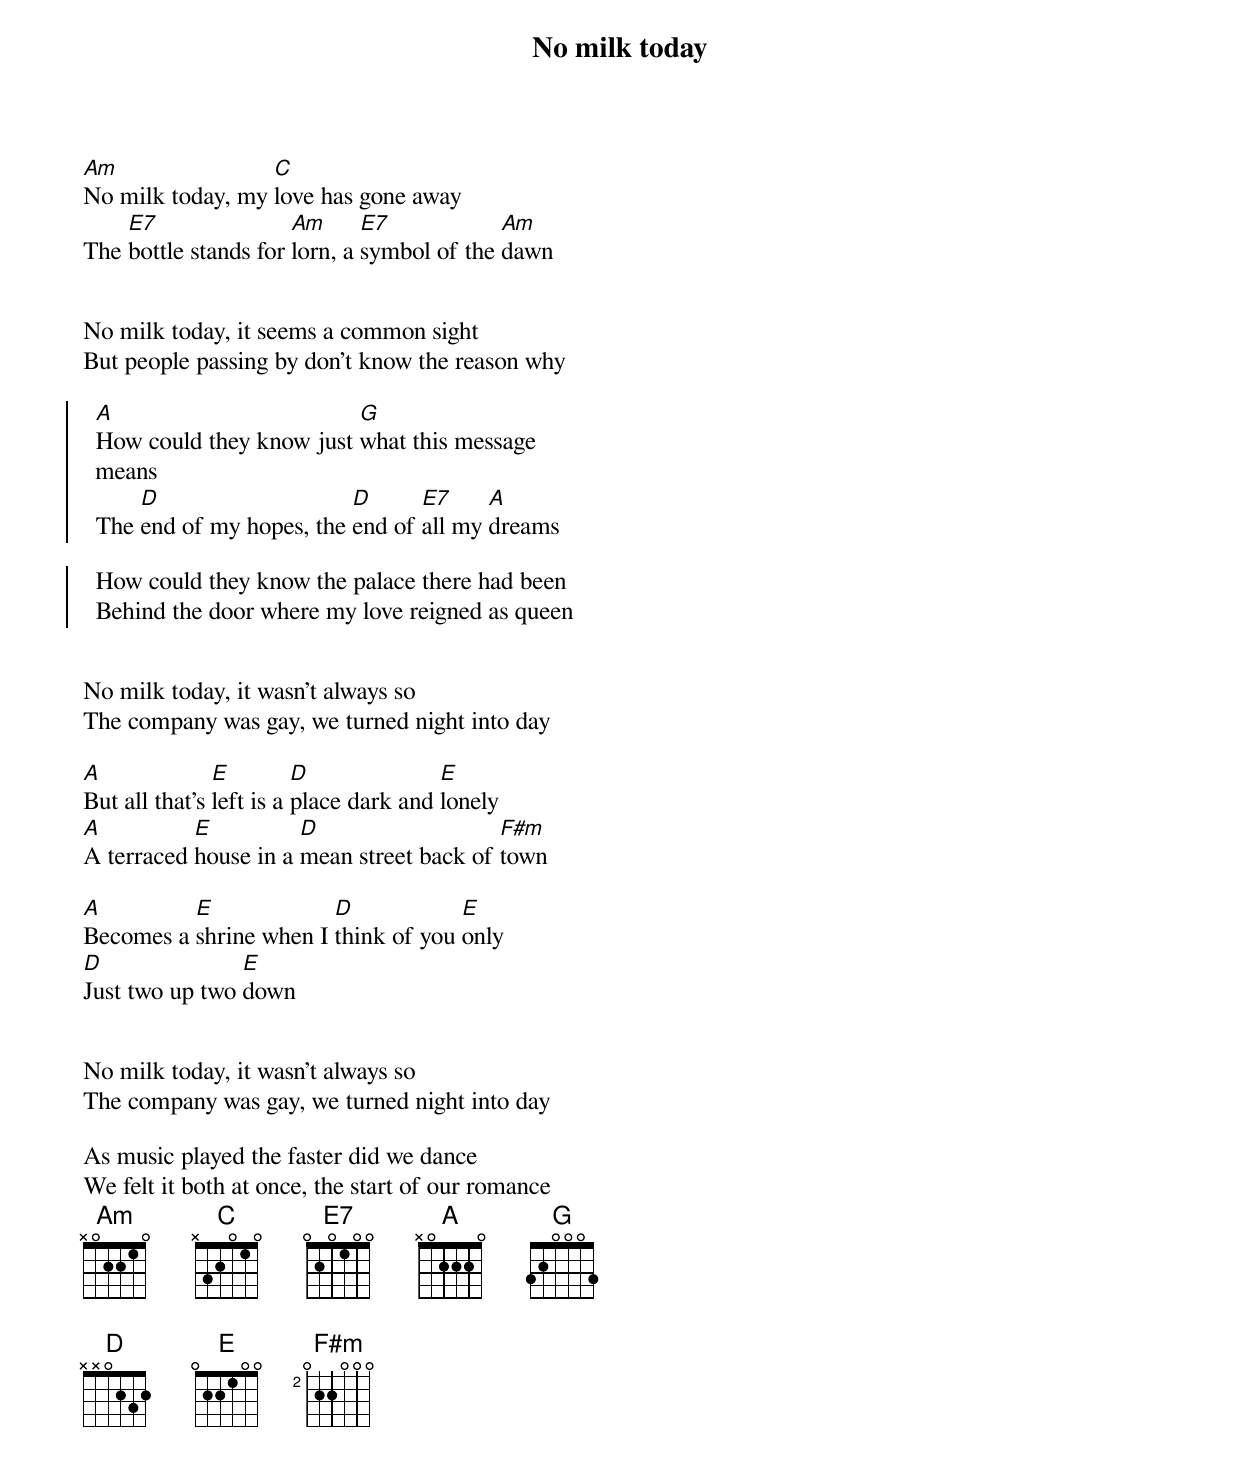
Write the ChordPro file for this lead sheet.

{title: No milk today}
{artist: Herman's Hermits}
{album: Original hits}
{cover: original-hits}
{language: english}
{columns: 2}
{define: Am frets X 0 2 2 1 0}
{define: C frets X 3 2 0 1 0}
{define: E7 frets 0 2 0 1 0 0}
{define: A frets X 0 2 2 2 0}
{define: G frets 3 2 0 0 0 3}
{define: D frets X X 0 2 3 2}
{define: E frets 0 2 2 1 0 0}
{define: F#m base-fret 2 frets 0 2 2 0 0 0}


[Am]No milk today, my [C]love has gone away
The [E7]bottle stands for [Am]lorn, a [E7]symbol of the [Am]dawn


No milk today, it seems a common sight
But people passing by don't know the reason why

{start_of_chorus}
  [A]How could they know just [G]what this message means
  The [D]end of my hopes, the [D]end of [E7]all my [A]dreams
{end_of_chorus}

{start_of_chorus}
  How could they know the palace there had been
  Behind the door where my love reigned as queen
{end_of_chorus}


No milk today, it wasn't always so
The company was gay, we turned night into day

{start_of_bridge}
[A]But all that's [E]left is a [D]place dark and [E]lonely
[A]A terraced [E]house in a [D]mean street back of [F#m]town
{end_of_bridge}

{start_of_bridge}
[A]Becomes a [E]shrine when I [D]think of you [E]only
[D]Just two up two [E]down
{end_of_bridge}


No milk today, it wasn't always so
The company was gay, we turned night into day

{start_of_bridge}
As music played the faster did we dance
We felt it both at once, the start of our romance
{end_of_bridge}
